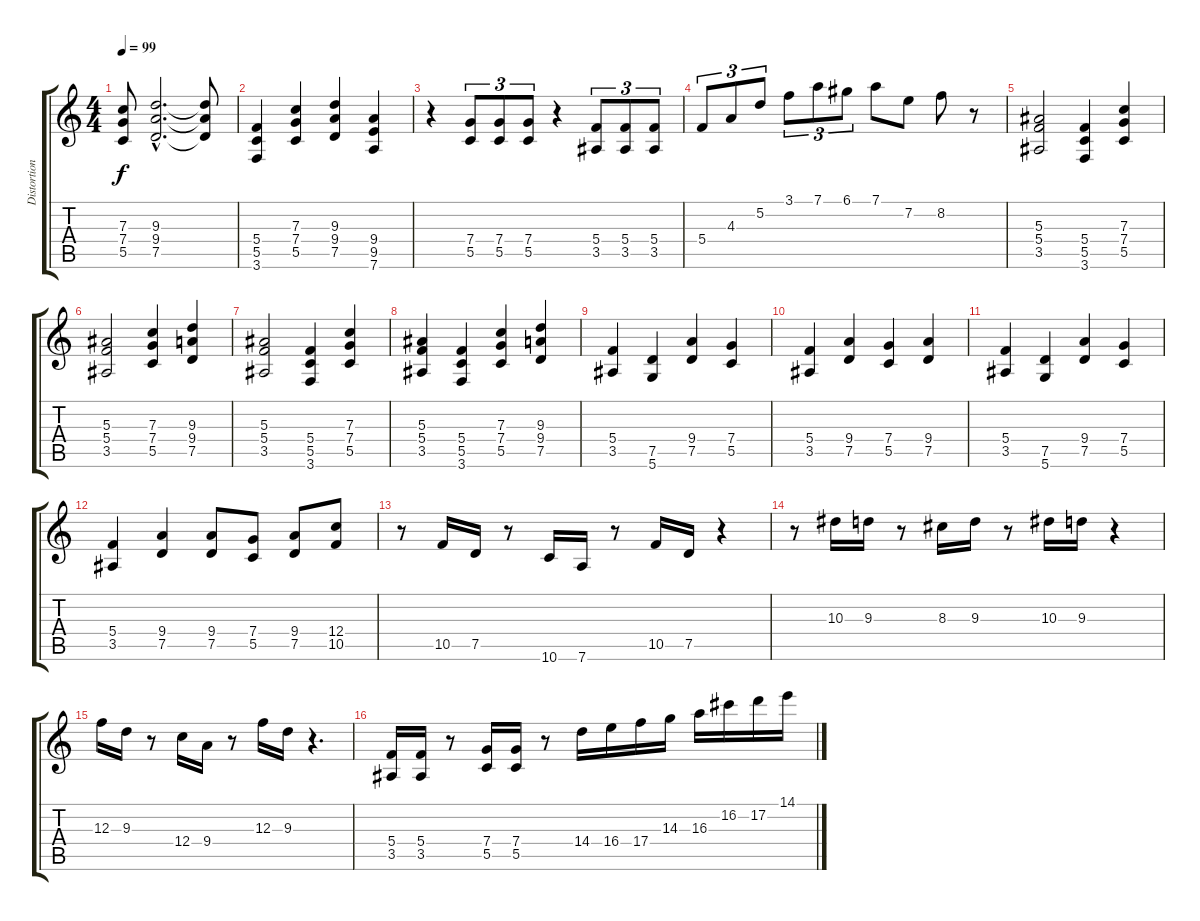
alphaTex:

\track ("Distortion Guitar" "Distortion") {instrument distortionguitar}
\staff {score tabs}
\tuning (D4 A3 F3 C3 G2 D2) {hide}
\ts (4 4)
\tempo 99
\clef g2
\ks c
(7.3 7.4 5.5).8{dy f} (9.3{hac} 9.4{hac} 7.5{hac}).2{d} (9.3{t} 9.4{t} 7.5{t}).8 |
(5.4 5.5 3.6).4 (7.3 7.4 5.5).4 (9.3 9.4 7.5).4 (9.4 9.5 7.6).4 |
r.4 (7.4 5.5).8{tu (3 2)} (7.4 5.5).8{tu (3 2)} (7.4 5.5).8{tu (3 2)} r.4 (5.4 3.5).8{tu (3 2)} (5.4 3.5).8{tu (3 2)} (5.4 3.5).8{tu (3 2)} |
5.4.8{tu (3 2)} 4.3.8{tu (3 2)} 5.2.8{tu (3 2)} 3.1.8{tu (3 2)} 7.1.8{tu (3 2)} 6.1.8{tu (3 2)} 7.1.8 7.2.8 8.2.8 r.8 |
(5.3 5.4 3.5).2 (5.4 5.5 3.6).4 (7.3 7.4 5.5).4 |
(5.3 5.4 3.5).2 (7.3 7.4 5.5).4 (9.3 9.4 7.5).4 |
(5.3 5.4 3.5).2 (5.4 5.5 3.6).4 (7.3 7.4 5.5).4 |
(5.3 5.4 3.5).4 (5.4 5.5 3.6).4 (7.3 7.4 5.5).4 (9.3 9.4 7.5).4 |
(5.4 3.5).4 (7.5 5.6).4 (9.4 7.5).4 (7.4 5.5).4 |
(5.4 3.5).4 (9.4 7.5).4 (7.4 5.5).4 (9.4 7.5).4 |
(5.4 3.5).4 (7.5 5.6).4 (9.4 7.5).4 (7.4 5.5).4 |
(5.4 3.5).4 (9.4 7.5).4 (9.4 7.5).8 (7.4 5.5).8 (9.4 7.5).8 (12.4 10.5).8 |
r.8 10.5.16 7.5.16 r.8 10.6.16 7.6.16 r.8 10.5.16 7.5.16 r.4 |
r.8 10.3.16 9.3.16 r.8 8.3.16 9.3.16 r.8 10.3.16 9.3.16 r.4 |
12.3.16 9.3.16 r.8 12.4.16 9.4.16 r.8 12.3.16 9.3.16 r.4{d} |
(5.4 3.5).16 (5.4 3.5).16 r.8 (7.4 5.5).16 (7.4 5.5).16 r.8 14.4.16 16.4.16 17.4.16 14.3.16 16.3.16 16.2.16 17.2.16 14.1.16
